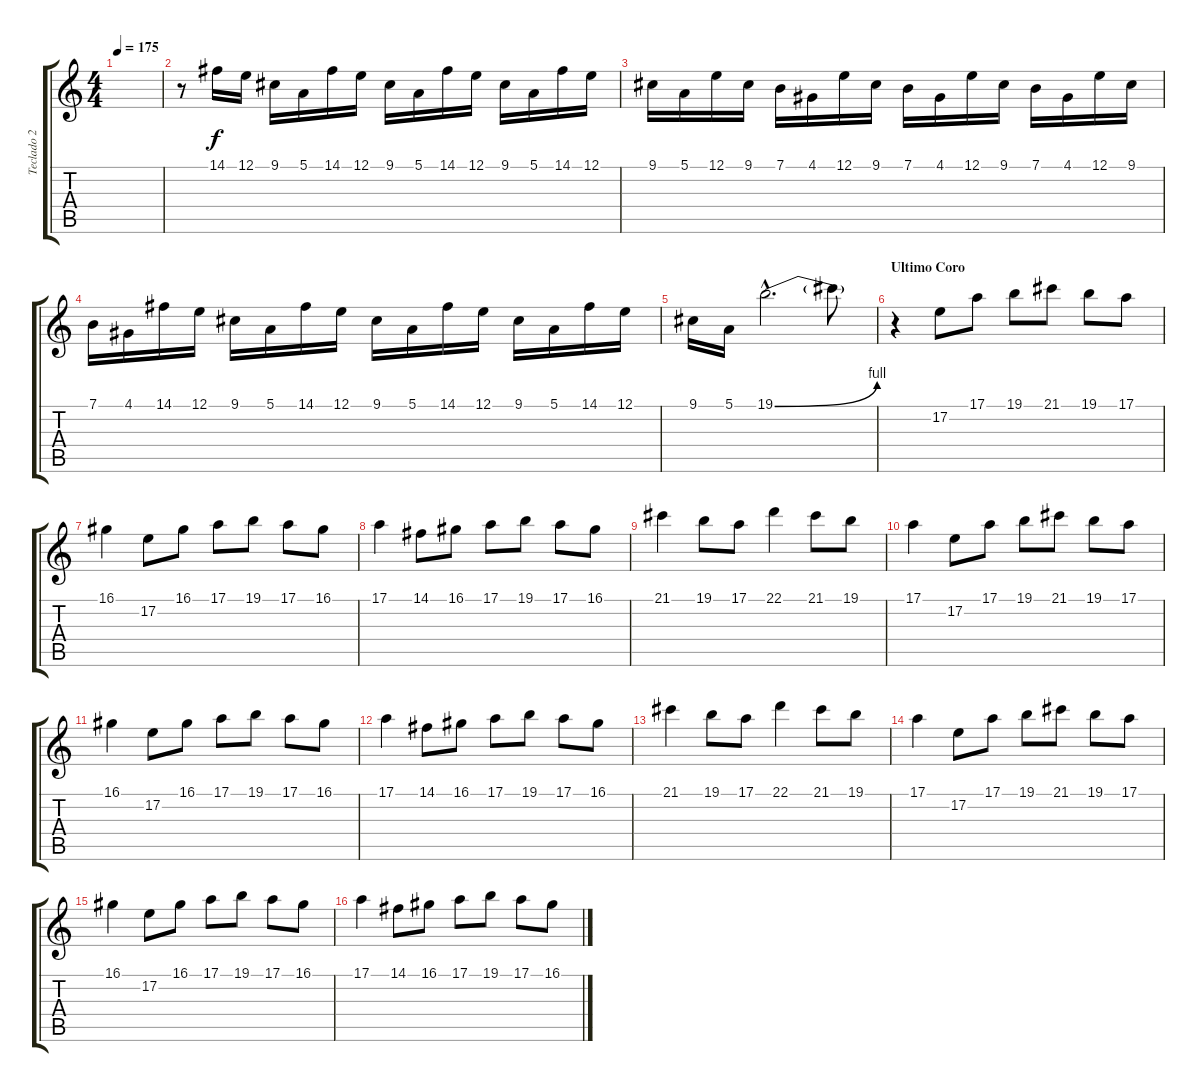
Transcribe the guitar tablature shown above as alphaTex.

\track ("Teclado 2" "Teclado 2") {instrument lead2sawtooth}
\staff {score tabs}
\tuning (E4 B3 G3 D3 A2 E2) {hide}
\ts (4 4)
\tempo 175
\clef g2
\ks c
|
r.8 14.1.16{volume 10 instrument lead1square} 12.1.16 9.1.16 5.1.16 14.1.16 12.1.16 9.1.16 5.1.16 14.1.16 12.1.16 9.1.16 5.1.16 14.1.16 12.1.16 |
9.1.16 5.1.16 12.1.16 9.1.16 7.1.16 4.1.16 12.1.16 9.1.16 7.1.16 4.1.16 12.1.16 9.1.16 7.1.16 4.1.16 12.1.16 9.1.16 |
7.1.16 4.1.16 14.1.16 12.1.16 9.1.16 5.1.16 14.1.16 12.1.16 9.1.16 5.1.16 14.1.16 12.1.16 9.1.16 5.1.16 14.1.16 12.1.16 |
9.1.16 5.1.16 19.1{be (bend 0 0 60 4) hac}.2{d} 19.1{t}.8 |
\section ("" "Ultimo Coro")
r.4{volume 9 instrument lead2sawtooth} 17.2.8 17.1.8 19.1.8 21.1.8 19.1.8 17.1.8 |
16.1.4 17.2.8 16.1.8 17.1.8 19.1.8 17.1.8 16.1.8 |
17.1.4 14.1.8 16.1.8 17.1.8 19.1.8 17.1.8 16.1.8 |
21.1.4 19.1.8 17.1.8 22.1.4 21.1.8 19.1.8 |
17.1.4{volume 9 instrument lead2sawtooth} 17.2.8 17.1.8 19.1.8 21.1.8 19.1.8 17.1.8 |
16.1.4 17.2.8 16.1.8 17.1.8 19.1.8 17.1.8 16.1.8 |
17.1.4 14.1.8 16.1.8 17.1.8 19.1.8 17.1.8 16.1.8 |
21.1.4 19.1.8 17.1.8 22.1.4 21.1.8 19.1.8 |
17.1.4{volume 9 instrument lead2sawtooth} 17.2.8 17.1.8 19.1.8 21.1.8 19.1.8 17.1.8 |
16.1.4 17.2.8 16.1.8 17.1.8 19.1.8 17.1.8 16.1.8 |
17.1.4 14.1.8 16.1.8 17.1.8 19.1.8 17.1.8 16.1.8
